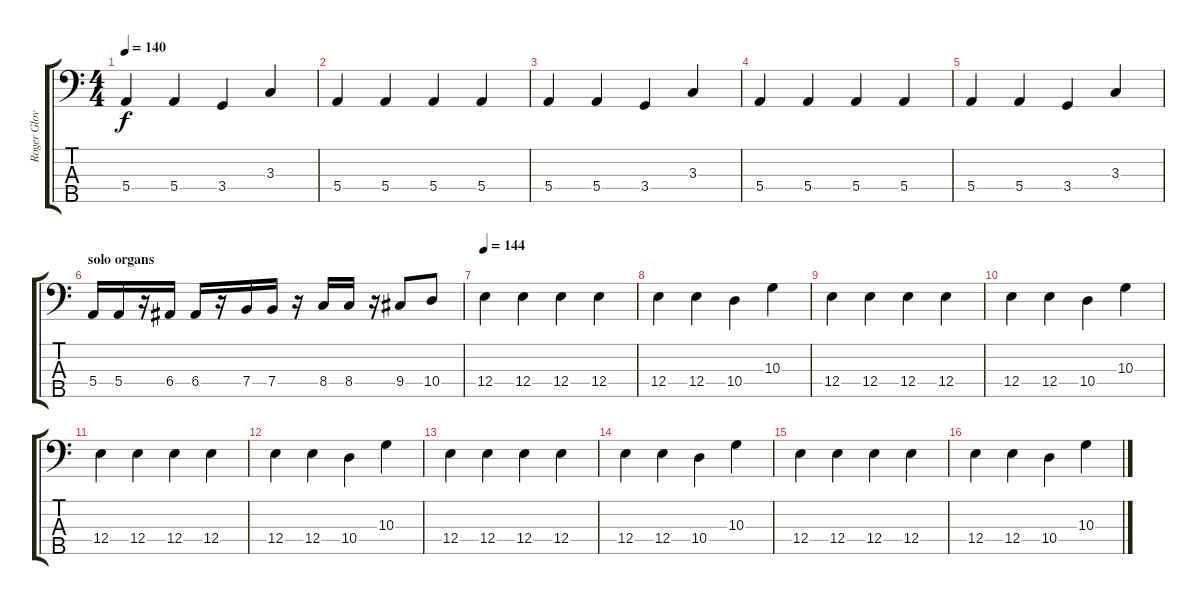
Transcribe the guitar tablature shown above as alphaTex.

\track ("Roger Glover" "Roger Glov") {instrument electricbassfinger}
\staff {score tabs}
\tuning (G2 D2 A1 E1 B0) {hide}
\ts (4 4)
\tempo 140
\clef f4
\ks c
5.4.4{dy f} 5.4.4 3.4.4 3.3.4 |
5.4.4 5.4.4 5.4.4 5.4.4 |
5.4.4 5.4.4 3.4.4 3.3.4 |
5.4.4 5.4.4 5.4.4 5.4.4 |
5.4.4 5.4.4 3.4.4 3.3.4 |
\section ("" "solo organs")
5.4.16 5.4.16 r.16 6.4.16 6.4.16 r.16 7.4.16 7.4.16 r.16 8.4.16 8.4.16 r.16 9.4.8 10.4.8 |
\tempo 144
12.4.4 12.4.4 12.4.4 12.4.4 |
12.4.4 12.4.4 10.4.4 10.3.4 |
12.4.4 12.4.4 12.4.4 12.4.4 |
12.4.4 12.4.4 10.4.4 10.3.4 |
12.4.4 12.4.4 12.4.4 12.4.4 |
12.4.4 12.4.4 10.4.4 10.3.4 |
12.4.4 12.4.4 12.4.4 12.4.4 |
12.4.4 12.4.4 10.4.4 10.3.4 |
12.4.4 12.4.4 12.4.4 12.4.4 |
12.4.4 12.4.4 10.4.4 10.3.4
